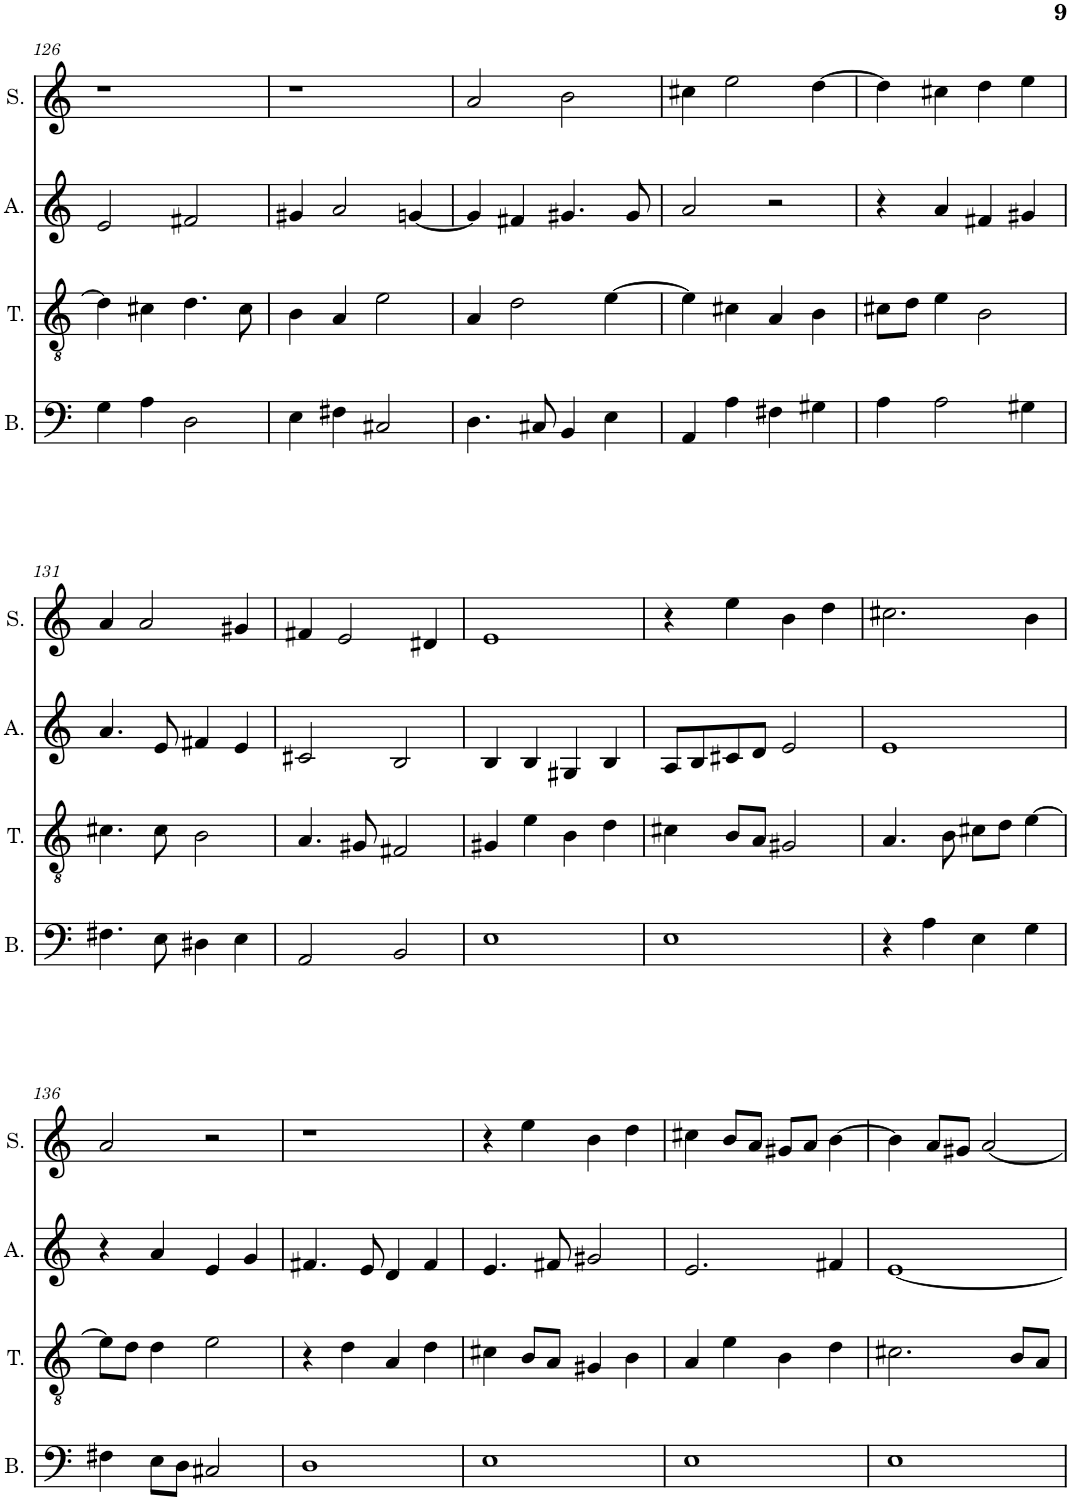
**kern	**kern	**kern	**kern
*part4	*part3	*part2	*part1
*staff4	*staff3	*staff2	*staff1
*I"Basse	*I"Tenor	*I"Alto	*I"Soprano
*I'B.	*I'T.	*I'A.	*I'S.
!!LO:PB:g=z
*clefF4	*clefGv2	*clefG2	*clefG2
*k[]	*k[]	*k[]	*k[]
*M4/4	*M4/4	*M4/4	*M4/4
*met(c)	*met(c)	*met(c)	*met(c)
=126	=126	=126	=126
4G\	4d\]	2e/	1r
4A\	4c#X\	.	.
2D\	4.d\	2f#X/	.
.	8c#\	.	.
=127	=127	=127	=127
4E\	4B\	4g#X/	1r
4F#X\	4A/	2a/	.
2C#X/	2e\	.	.
.	.	[4gn/	.
=128	=128	=128	=128
4.D\	4A/	4g/]	2a/
.	2d\	4f#X/	.
8C#X/	.	.	.
4BB/	.	4.g#X/	2b\
4E\	[4e\	.	.
.	.	8g#/	.
=129	=129	=129	=129
4AA/	4e\]	2a/	4cc#X\
4A\	4c#X\	.	2ee\
4F#X\	4A/	2r	.
4G#X\	4B\	.	[4dd\
=130	=130	=130	=130
4A\	8c#X\L	4r	4dd\]
.	8d\J	.	.
2A\	4e\	4a/	4cc#X\
.	2B\	4f#X/	4dd\
4G#X\	.	4g#X/	4ee\
!!LO:LB:g=z
=131	=131	=131	=131
4.F#X\	4.c#X\	4.a/	4a/
.	.	.	2a/
8E\	8c#\	8e/	.
4D#X\	2B\	4f#X/	.
4E\	.	4e/	4g#X/
=132	=132	=132	=132
2AA/	4.A/	2c#X/	4f#X/
.	.	.	2e/
.	8G#X/	.	.
2BB/	2F#X/	2B/	.
.	.	.	4d#X/
=133	=133	=133	=133
1E	4G#X/	4B/	1e
.	4e\	4B/	.
.	4B\	4G#X/	.
.	4d\	4B/	.
=134	=134	=134	=134
1E	4c#X\	8A/L	4r
.	.	8B/	.
.	8B/L	8c#X/	4ee\
.	8A/J	8d/J	.
.	2G#X/	2e/	4b\
.	.	.	4dd\
=135	=135	=135	=135
4r	4.A/	1e	2.cc#X\
4A\	.	.	.
.	8B\	.	.
4E\	8c#X\L	.	.
.	8d\J	.	.
4G\	[4e\	.	4b\
!!LO:LB:g=z
=136	=136	=136	=136
4F#X\	8e\L]	4r	2a/
.	8d\J	.	.
8E\L	4d\	4a/	.
8D\J	.	.	.
2C#X/	2e\	4e/	2r
.	.	4g/	.
=137	=137	=137	=137
1D	4r	4.f#X/	1r
.	4d\	.	.
.	.	8e/	.
.	4A/	4d/	.
.	4d\	4f#/	.
=138	=138	=138	=138
1E	4c#X\	4.e/	4r
.	8B/L	.	4ee\
.	8A/J	8f#X/	.
.	4G#X/	2g#X/	4b\
.	4B\	.	4dd\
=139	=139	=139	=139
1E	4A/	2.e/	4cc#X\
.	4e\	.	8b/L
.	.	.	8a/J
.	4B\	.	8g#X/L
.	.	.	8a/J
.	4d\	4f#X/	[4b\
=140	=140	=140	=140
1E	2.c#X\	[1e	4b\]
.	.	.	8a/L
.	.	.	8g#X/J
.	.	.	[2a/
.	8B/L	.	.
.	8A/J	.	.
=	=	=	=
*-	*-	*-	*-
